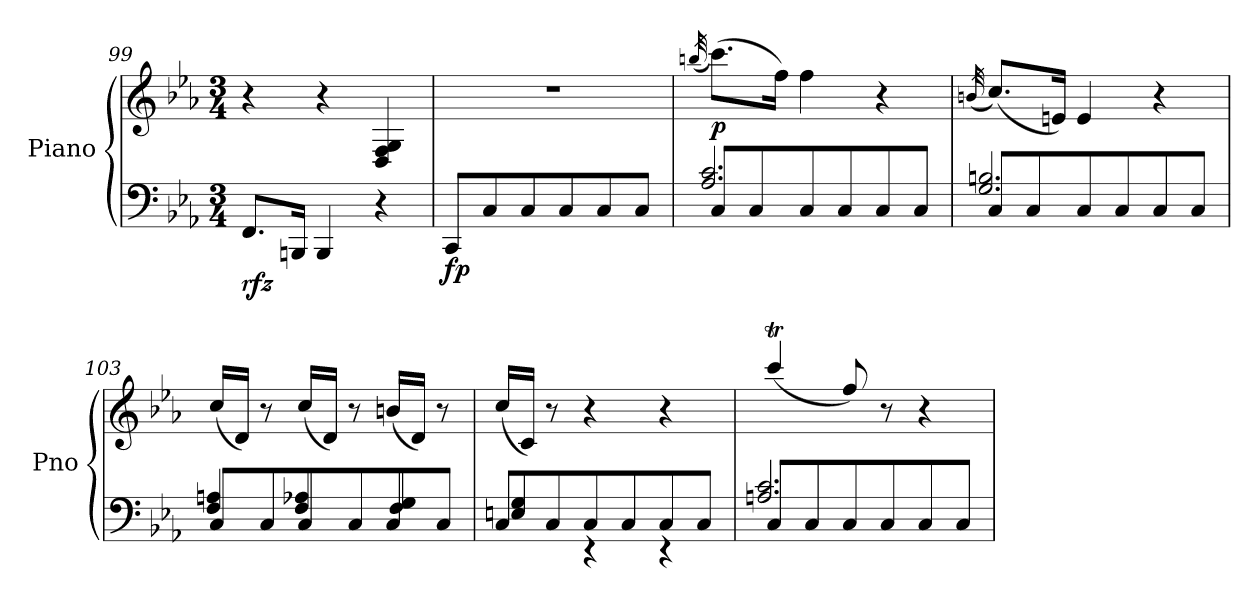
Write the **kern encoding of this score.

**kern	**kern	**dynam
*part1	*part1	*part1
*staff2	*staff1	*staff1/2
*I"Piano	*	*
*I'Pno	*	*
*clefF4	*clefG2	*
*k[b-e-a-]	*k[b-e-a-]	*
*E-:	*E-:	*
*M3/4	*M3/4	*
=99	=99	=99
!	!	!LO:DY:b=2
8.FF/L	4r	rfz
16BBBn/Jk	.	.
4BBB/	4r	.
4r	4D/ 4F/ 4G/	.
=100	=100	=100
!	!	!LO:DY:b=2
8CC/L	2.r	fp
8C/	.	.
8C/	.	.
8C/	.	.
8C/	.	.
8C/J	.	.
!!LO:LB:g=z
=101	=101	=101
.	(<32qbbn/	.
*^	*	*
!	!	!	!LO:DY:b
8C/L	2.A-/ 2.c/	(>8.ccc\L)	p
8C/	.	.	.
.	.	16ff\Jk)	.
8C/	.	4ff\	.
8C/	.	.	.
8C/	.	4r	.
8C/J	.	.	.
=102	=102	=102	=102
.	.	(<32qbn/	.
8C/L	2.G/ 2.Bn/	(<8.cc/L)	.
8C/	.	.	.
.	.	16en/Jk)	.
8C/	.	4e/	.
8C/	.	.	.
8C/	.	4r	.
8C/J	.	.	.
=103	=103	=103	=103
8C/L	4F/ 4An/	(<16cc/LL	.
.	.	16d/JJ)	.
8C/	.	8r	.
8C/	4F/ 4A-X/	(<16cc/LL	.
.	.	16d/JJ)	.
8C/	.	8r	.
8C/	4F/ 4G/	(<16bn/LL	.
.	.	16d/JJ)	.
8C/J	.	8r	.
=104	=104	=104	=104
8C/L	4En/ 4G/	(<16cc/LL	.
.	.	16c/JJ)	.
8C/	.	8r	.
8C/	4r	4r	.
8C/	.	.	.
8C/	4r	4r	.
8C/J	.	.	.
=105	=105	=105	=105
8C/L	2.An/ 2.c/	(>4cccT/	.
8C/	.	.	.
8C/	.	8ff/)	.
8C/	.	8r	.
8C/	.	4r	.
8C/J	.	.	.
*v	*v	*	*
=	=	=
*-	*-	*-
